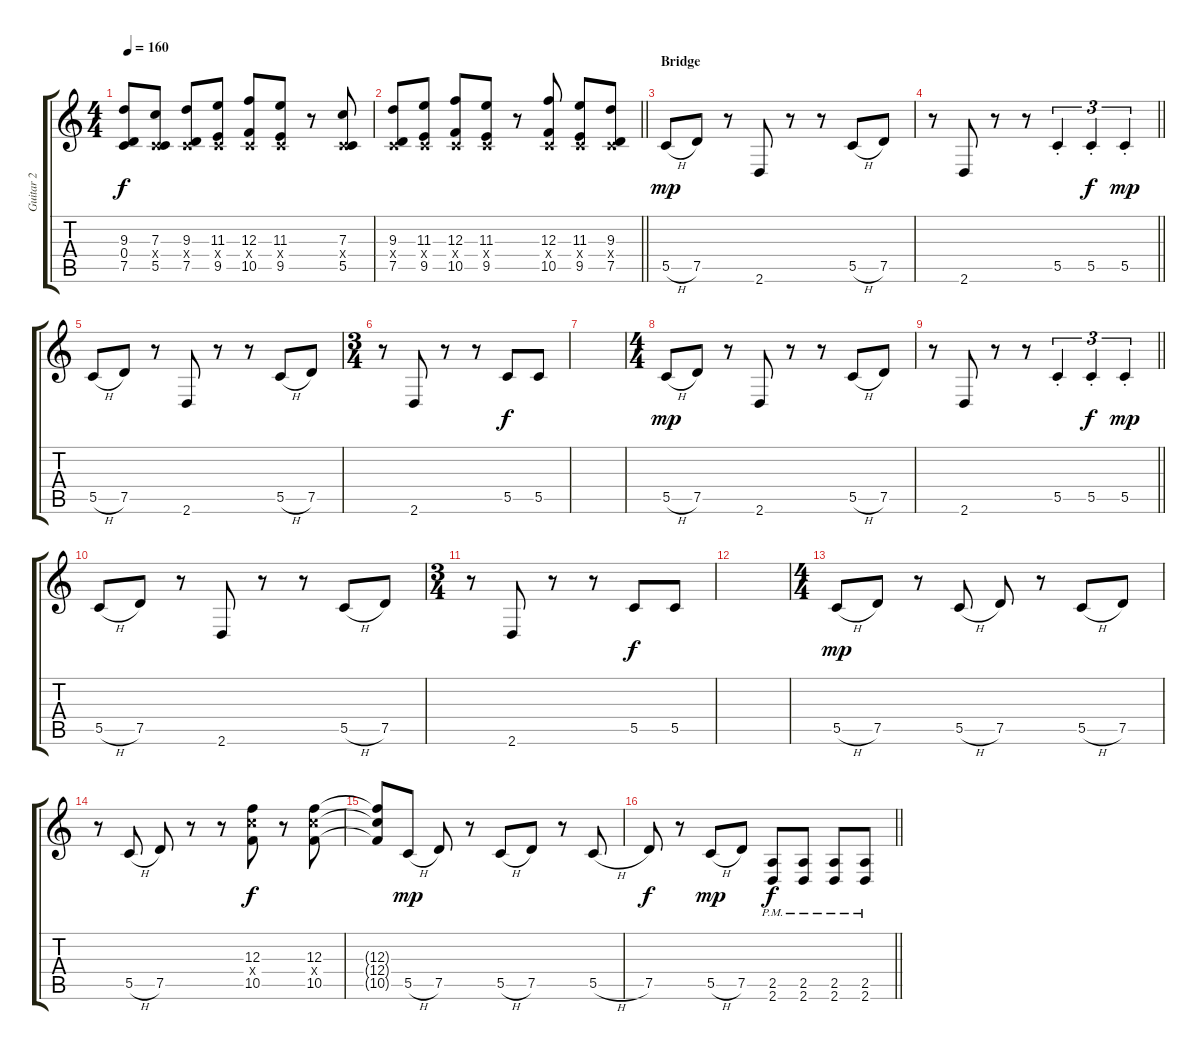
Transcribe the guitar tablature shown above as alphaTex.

\track ("Guitar 2" "Guitar 2") {instrument overdrivenguitar}
\staff {score tabs}
\tuning (D4 A3 F3 C3 G2 C2) {hide}
\ts (4 4)
\tempo 160
\clef g2
\ks c
(9.3{t} 0.4{t} 7.5{t}).8{dy f} (7.3 0.4{x} 5.5).8 (9.3 0.4{x} 7.5).8 (11.3 0.4{x} 9.5).8 (12.3 0.4{x} 10.5).8 (11.3 0.4{x} 9.5).8 r.8 (7.3 0.4{x} 5.5).8 |
\barLineRight lightlight
(9.3 0.4{x} 7.5).8 (11.3 0.4{x} 9.5).8 (12.3 0.4{x} 10.5).8 (11.3 0.4{x} 9.5).8 r.8 (12.3 0.4{x} 10.5).8 (11.3 0.4{x} 9.5).8 (9.3 0.4{x} 7.5).8 |
\section ("" "Bridge")
5.5{h}.8{dy mp} 7.5.8 r.8 2.6.8 r.8 r.8 5.5{h}.8 7.5.8 |
\barLineRight lightlight
r.8 2.6.8 r.8 r.8 5.5{st}.4{tu (3 2)} 5.5{st}.4{tu (3 2) dy f} 5.5{st}.4{tu (3 2) dy mp} |
5.5{h}.8 7.5.8 r.8 2.6.8 r.8 r.8 5.5{h}.8 7.5.8 |
\ts (3 4)
r.8 2.6.8 r.8 r.8 5.5.8{dy f} 5.5.8 |
|
\ts (4 4)
5.5{h}.8{dy mp} 7.5.8 r.8 2.6.8 r.8 r.8 5.5{h}.8 7.5.8 |
\barLineRight lightlight
r.8 2.6.8 r.8 r.8 5.5{st}.4{tu (3 2)} 5.5{st}.4{tu (3 2) dy f} 5.5{st}.4{tu (3 2) dy mp} |
5.5{h}.8 7.5.8 r.8 2.6.8 r.8 r.8 5.5{h}.8 7.5.8 |
\ts (3 4)
r.8 2.6.8 r.8 r.8 5.5.8{dy f} 5.5.8 |
|
\ts (4 4)
5.5{h}.8{dy mp} 7.5.8 r.8 5.5{h}.8 7.5.8 r.8 5.5{h}.8 7.5.8 |
r.8 5.5{h}.8 7.5.8 r.8 r.8 (12.3 12.4{x} 10.5).8{dy f} r.8 (12.3 12.4{x} 10.5).8 |
(12.3{t} 12.4{t} 10.5{t}).8 5.5{h}.8{dy mp} 7.5.8 r.8 5.5{h}.8 7.5.8 r.8 5.5{h}.8 |
\barLineRight lightlight
7.5.8{dy f} r.8 5.5{h}.8{dy mp} 7.5.8 (2.5{pm} 2.6{pm}).8{dy f} (2.5{pm} 2.6{pm}).8 (2.5{pm} 2.6{pm}).8 (2.5{pm} 2.6{pm}).8
